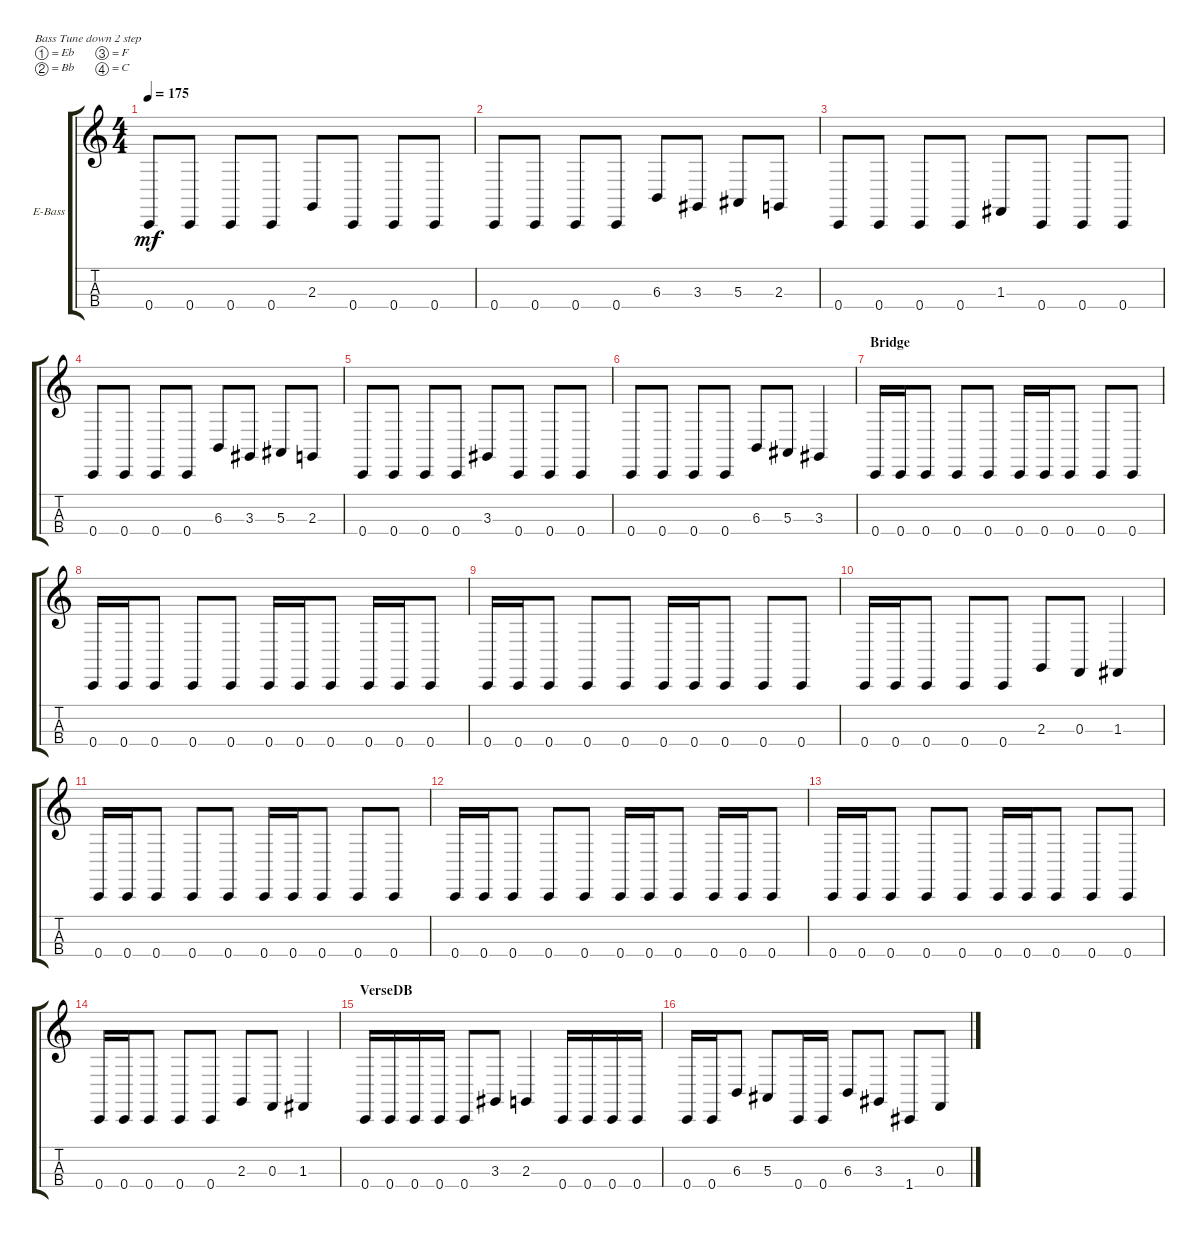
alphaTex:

\defaultSystemsLayout 4
\bracketExtendMode groupsimilarinstruments
\firstSystemTrackNameOrientation horizontal
\otherSystemsTrackNameOrientation horizontal
\track ("Electric Bass" "E-Bass") {instrument electricbassfinger}
\staff {score tabs}
\tuning (Eb2 Bb1 F1 C1)
\ts (4 4)
\tempo 175
\clef g2
\scale
0.333333
\ks c
0.4.8{dy mf} 0.4.8 0.4.8 0.4.8 2.3.8 0.4.8 0.4.8 0.4.8 |
\scale
0.333333 0.4.8 0.4.8 0.4.8 0.4.8 6.3.8 3.3.8 5.3.8 2.3.8 |
\scale
0.333333 0.4.8 0.4.8 0.4.8 0.4.8 1.3.8 0.4.8 0.4.8 0.4.8 |
\scale
0.333333 0.4.8 0.4.8 0.4.8 0.4.8 6.3.8 3.3.8 5.3.8 2.3.8 |
\scale
0.333333 0.4.8 0.4.8 0.4.8 0.4.8 3.3.8 0.4.8 0.4.8 0.4.8 |
\scale
0.333333 0.4.8 0.4.8 0.4.8 0.4.8 6.3.8 5.3.8 3.3.4 |
\section ("" "Bridge")
\scale
0.333333 0.4.16 0.4.16 0.4.8 0.4.8 0.4.8 0.4.16 0.4.16 0.4.8 0.4.8 0.4.8 |
\scale
0.333333 0.4.16 0.4.16 0.4.8 0.4.8 0.4.8 0.4.16 0.4.16 0.4.8 0.4.16 0.4.16 0.4.8 |
\scale
0.333333 0.4.16 0.4.16 0.4.8 0.4.8 0.4.8 0.4.16 0.4.16 0.4.8 0.4.8 0.4.8 |
\scale
0.333333 0.4.16 0.4.16 0.4.8 0.4.8 0.4.8 2.3.8 0.3.8 1.3.4 |
\scale
0.333333 0.4.16 0.4.16 0.4.8 0.4.8 0.4.8 0.4.16 0.4.16 0.4.8 0.4.8 0.4.8 |
\scale
0.333333 0.4.16 0.4.16 0.4.8 0.4.8 0.4.8 0.4.16 0.4.16 0.4.8 0.4.16 0.4.16 0.4.8 |
\scale
0.333333 0.4.16 0.4.16 0.4.8 0.4.8 0.4.8 0.4.16 0.4.16 0.4.8 0.4.8 0.4.8 |
\scale
0.333333 0.4.16 0.4.16 0.4.8 0.4.8 0.4.8 2.3.8 0.3.8 1.3.4 |
\section ("" "VerseDB")
\scale
0.333333 0.4.16 0.4.16 0.4.16 0.4.16 0.4.8 3.3.8 2.3.4 0.4.16 0.4.16 0.4.16 0.4.16 |
\scale
0.333333 0.4.16 0.4.16 6.3.8 5.3.8 0.4.16 0.4.16 6.3.8 3.3.8 1.4.8 0.3.8
